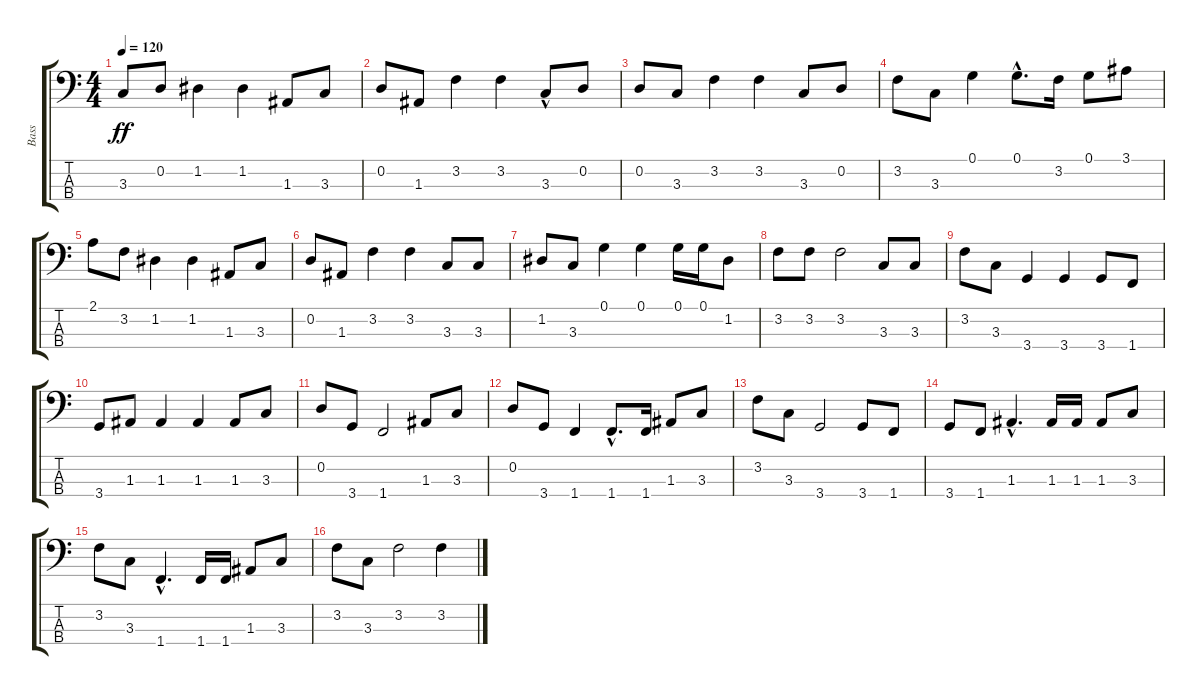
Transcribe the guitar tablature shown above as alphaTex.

\track ("Bass" "Bass") {instrument electricbasspick}
\staff {score tabs}
\tuning (G2 D2 A1 E1) {hide}
\ts (4 4)
\tempo 120
\clef f4
\ks c
3.3.8{dy ff} 0.2.8 1.2.4 1.2.4 1.3.8 3.3.8 |
0.2.8 1.3.8 3.2.4 3.2.4 3.3{hac}.8 0.2.8 |
0.2.8 3.3.8 3.2.4 3.2.4 3.3.8 0.2.8 |
3.2.8 3.3.8 0.1.4 0.1{hac}.8{d} 3.2.16 0.1.8 3.1.8 |
2.1.8 3.2.8 1.2.4 1.2.4 1.3.8 3.3.8 |
0.2.8 1.3.8 3.2.4 3.2.4 3.3.8 3.3.8 |
1.2.8 3.3.8 0.1.4 0.1.4 0.1.16 0.1.16 1.2.8 |
3.2.8 3.2.8 3.2.2 3.3.8 3.3.8 |
3.2.8 3.3.8 3.4.4 3.4.4 3.4.8 1.4.8 |
3.4.8 1.3.8 1.3.4 1.3.4 1.3.8 3.3.8 |
0.2.8 3.4.8 1.4.2 1.3.8 3.3.8 |
0.2.8 3.4.8 1.4.4 1.4{hac}.8{d} 1.4.16 1.3.8 3.3.8 |
3.2.8 3.3.8 3.4.2 3.4.8 1.4.8 |
3.4.8 1.4.8 1.3{hac}.4{d} 1.3.16 1.3.16 1.3.8 3.3.8 |
3.2.8 3.3.8 1.4{hac}.4{d} 1.4.16 1.4.16 1.3.8 3.3.8 |
3.2.8 3.3.8 3.2.2 3.2.4
